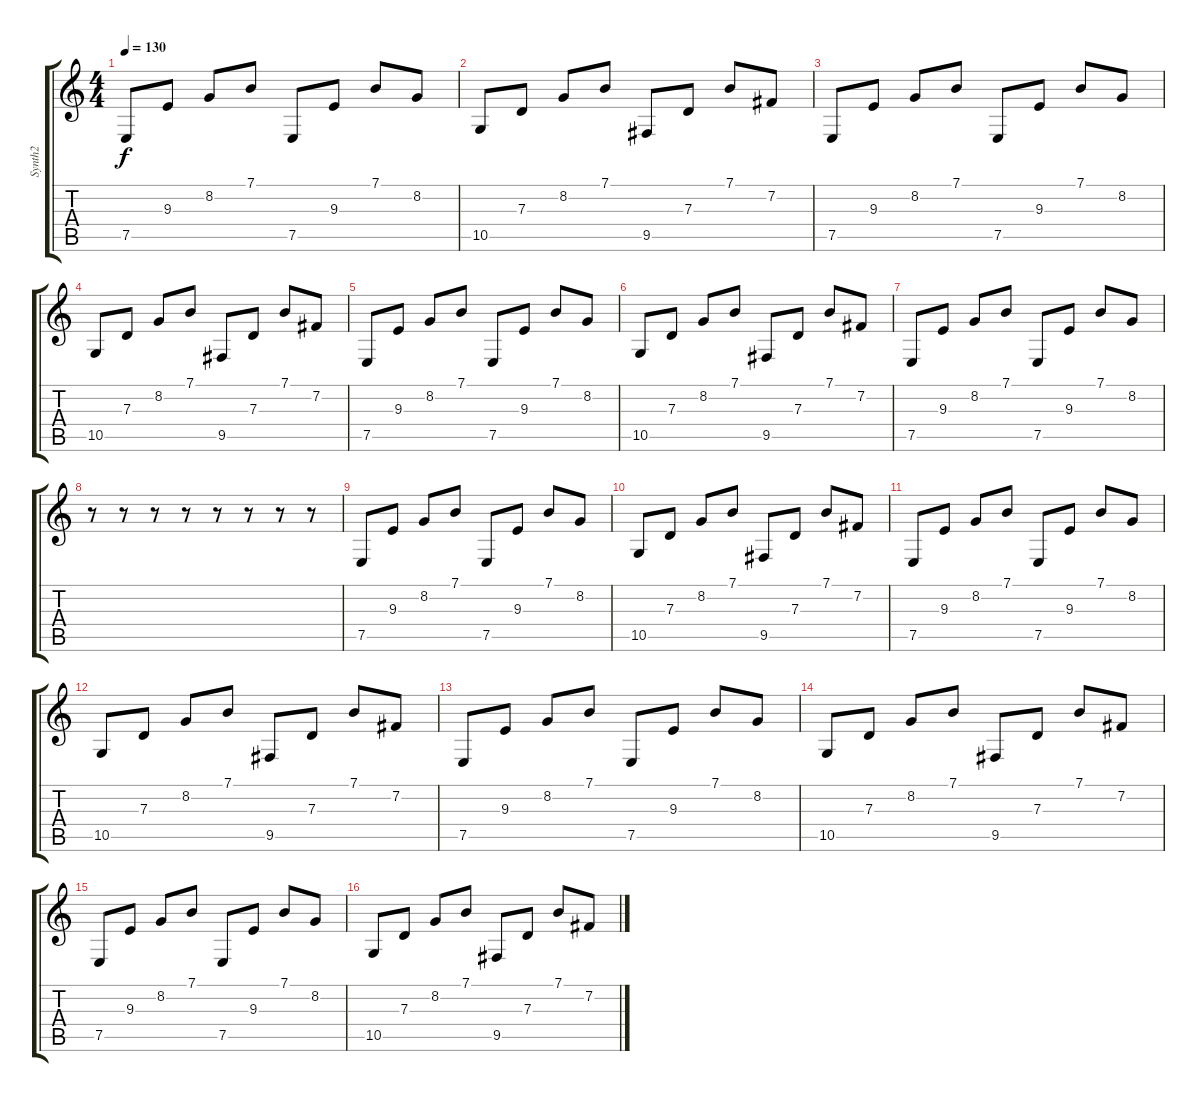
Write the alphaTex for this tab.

\track ("Synth2" "Synth2") {instrument lead2sawtooth}
\staff {score tabs}
\tuning (E4 B3 G3 D3 A2 E2) {hide}
\ts (4 4)
\tempo 130
\clef g2
\ks c
7.5.8{dy f} 9.3.8 8.2.8 7.1.8 7.5.8 9.3.8 7.1.8 8.2.8 |
10.5.8 7.3.8 8.2.8 7.1.8 9.5.8 7.3.8 7.1.8 7.2.8 |
7.5.8 9.3.8 8.2.8 7.1.8 7.5.8 9.3.8 7.1.8 8.2.8 |
10.5.8 7.3.8 8.2.8 7.1.8 9.5.8 7.3.8 7.1.8 7.2.8 |
7.5.8 9.3.8 8.2.8 7.1.8 7.5.8 9.3.8 7.1.8 8.2.8 |
10.5.8 7.3.8 8.2.8 7.1.8 9.5.8 7.3.8 7.1.8 7.2.8 |
7.5.8 9.3.8 8.2.8 7.1.8 7.5.8 9.3.8 7.1.8 8.2.8 |
r.8 r.8 r.8 r.8 r.8 r.8 r.8 r.8 |
7.5.8 9.3.8 8.2.8 7.1.8 7.5.8 9.3.8 7.1.8 8.2.8 |
10.5.8 7.3.8 8.2.8 7.1.8 9.5.8 7.3.8 7.1.8 7.2.8 |
7.5.8 9.3.8 8.2.8 7.1.8 7.5.8 9.3.8 7.1.8 8.2.8 |
10.5.8 7.3.8 8.2.8 7.1.8 9.5.8 7.3.8 7.1.8 7.2.8 |
7.5.8 9.3.8 8.2.8 7.1.8 7.5.8 9.3.8 7.1.8 8.2.8 |
10.5.8 7.3.8 8.2.8 7.1.8 9.5.8 7.3.8 7.1.8 7.2.8 |
7.5.8 9.3.8 8.2.8 7.1.8 7.5.8 9.3.8 7.1.8 8.2.8 |
10.5.8 7.3.8 8.2.8 7.1.8 9.5.8 7.3.8 7.1.8 7.2.8
